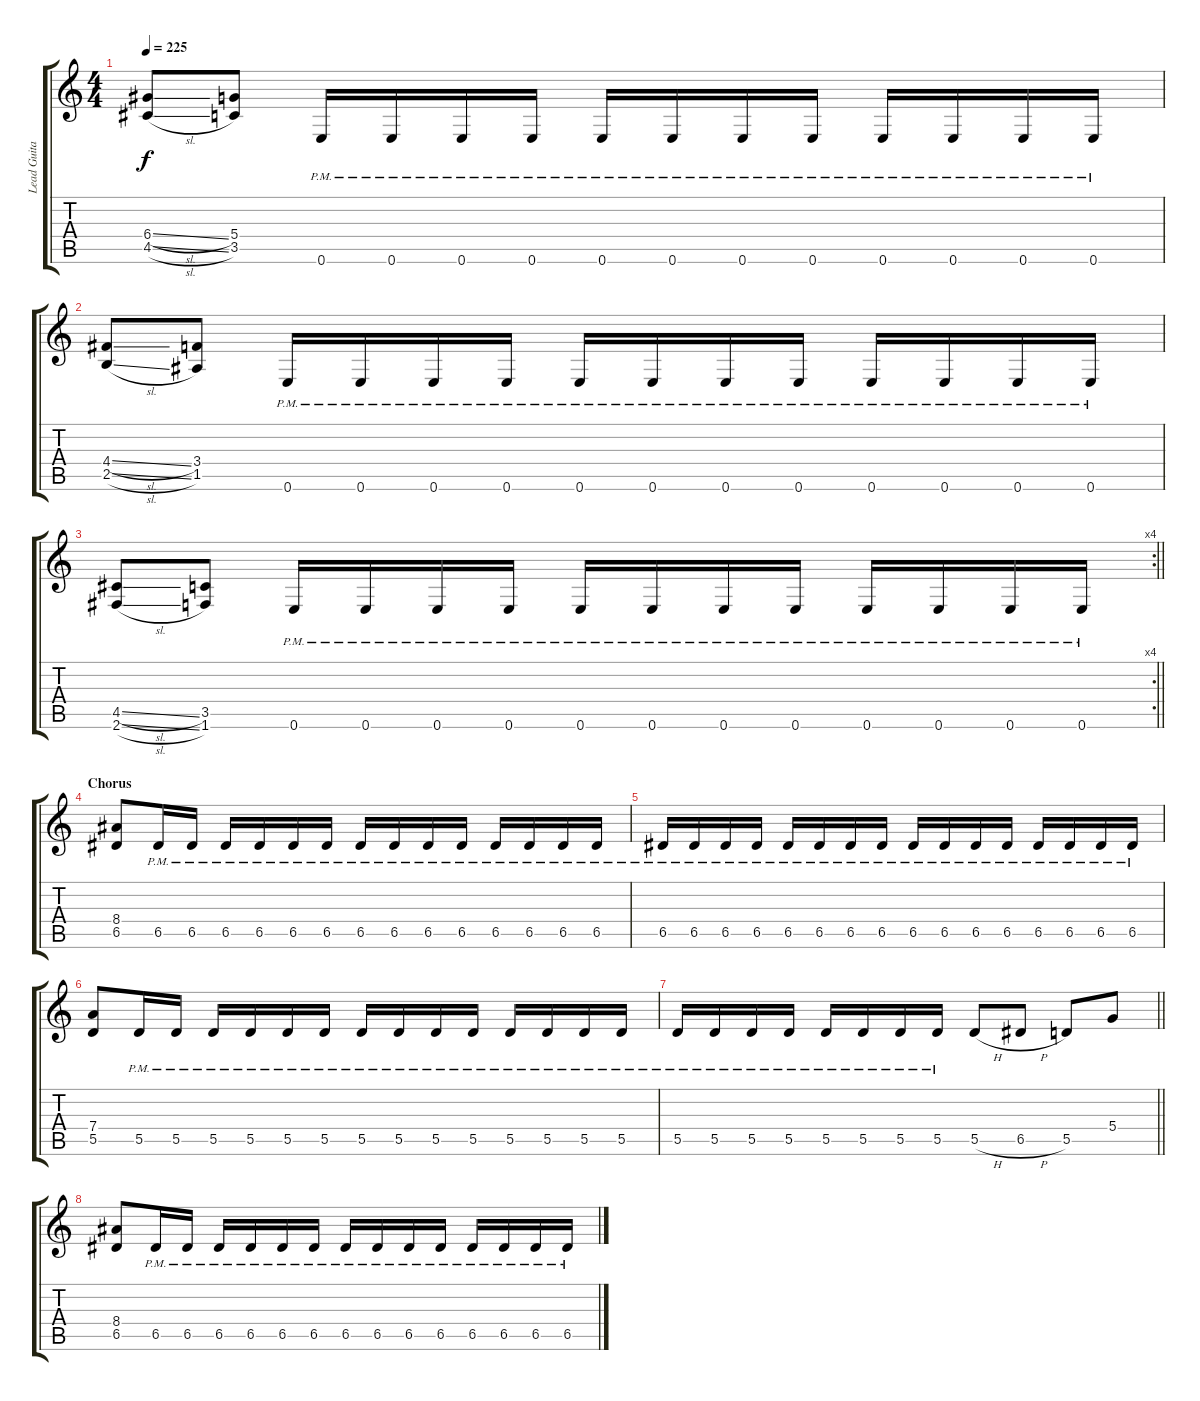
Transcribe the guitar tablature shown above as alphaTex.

\track ("Lead Guitar" "Lead Guita") {instrument distortionguitar}
\staff {score tabs}
\tuning (E4 B3 G3 D3 A2 E2) {hide}
\ts (4 4)
\tempo 225
\clef g2
\ks c
(6.4{sl} 4.5{sl}).8{dy f} (5.4 3.5).8 0.6{pm}.16 0.6{pm}.16 0.6{pm}.16 0.6{pm}.16 0.6{pm}.16 0.6{pm}.16 0.6{pm}.16 0.6{pm}.16 0.6{pm}.16 0.6{pm}.16 0.6{pm}.16 0.6{pm}.16 |
(4.4{sl} 2.5{sl}).8 (3.4 1.5).8 0.6{pm}.16 0.6{pm}.16 0.6{pm}.16 0.6{pm}.16 0.6{pm}.16 0.6{pm}.16 0.6{pm}.16 0.6{pm}.16 0.6{pm}.16 0.6{pm}.16 0.6{pm}.16 0.6{pm}.16 |
\rc 4
\barLineRight lightlight
(4.5{sl} 2.6{sl}).8 (3.5 1.6).8 0.6{pm}.16 0.6{pm}.16 0.6{pm}.16 0.6{pm}.16 0.6{pm}.16 0.6{pm}.16 0.6{pm}.16 0.6{pm}.16 0.6{pm}.16 0.6{pm}.16 0.6{pm}.16 0.6{pm}.16 |
\section ("" "Chorus")
(8.4 6.5).8 6.5{pm}.16 6.5{pm}.16 6.5{pm}.16 6.5{pm}.16 6.5{pm}.16 6.5{pm}.16 6.5{pm}.16 6.5{pm}.16 6.5{pm}.16 6.5{pm}.16 6.5{pm}.16 6.5{pm}.16 6.5{pm}.16 6.5{pm}.16 |
6.5{pm}.16 6.5{pm}.16 6.5{pm}.16 6.5{pm}.16 6.5{pm}.16 6.5{pm}.16 6.5{pm}.16 6.5{pm}.16 6.5{pm}.16 6.5{pm}.16 6.5{pm}.16 6.5{pm}.16 6.5{pm}.16 6.5{pm}.16 6.5{pm}.16 6.5{pm}.16 |
(7.4 5.5).8 5.5{pm}.16 5.5{pm}.16 5.5{pm}.16 5.5{pm}.16 5.5{pm}.16 5.5{pm}.16 5.5{pm}.16 5.5{pm}.16 5.5{pm}.16 5.5{pm}.16 5.5{pm}.16 5.5{pm}.16 5.5{pm}.16 5.5{pm}.16 |
\barLineRight lightlight
5.5{pm}.16 5.5{pm}.16 5.5{pm}.16 5.5{pm}.16 5.5{pm}.16 5.5{pm}.16 5.5{pm}.16 5.5{pm}.16 5.5{h}.8 6.5{h}.8 5.5.8 5.4.8 |
(8.4 6.5).8 6.5{pm}.16 6.5{pm}.16 6.5{pm}.16 6.5{pm}.16 6.5{pm}.16 6.5{pm}.16 6.5{pm}.16 6.5{pm}.16 6.5{pm}.16 6.5{pm}.16 6.5{pm}.16 6.5{pm}.16 6.5{pm}.16 6.5{pm}.16
